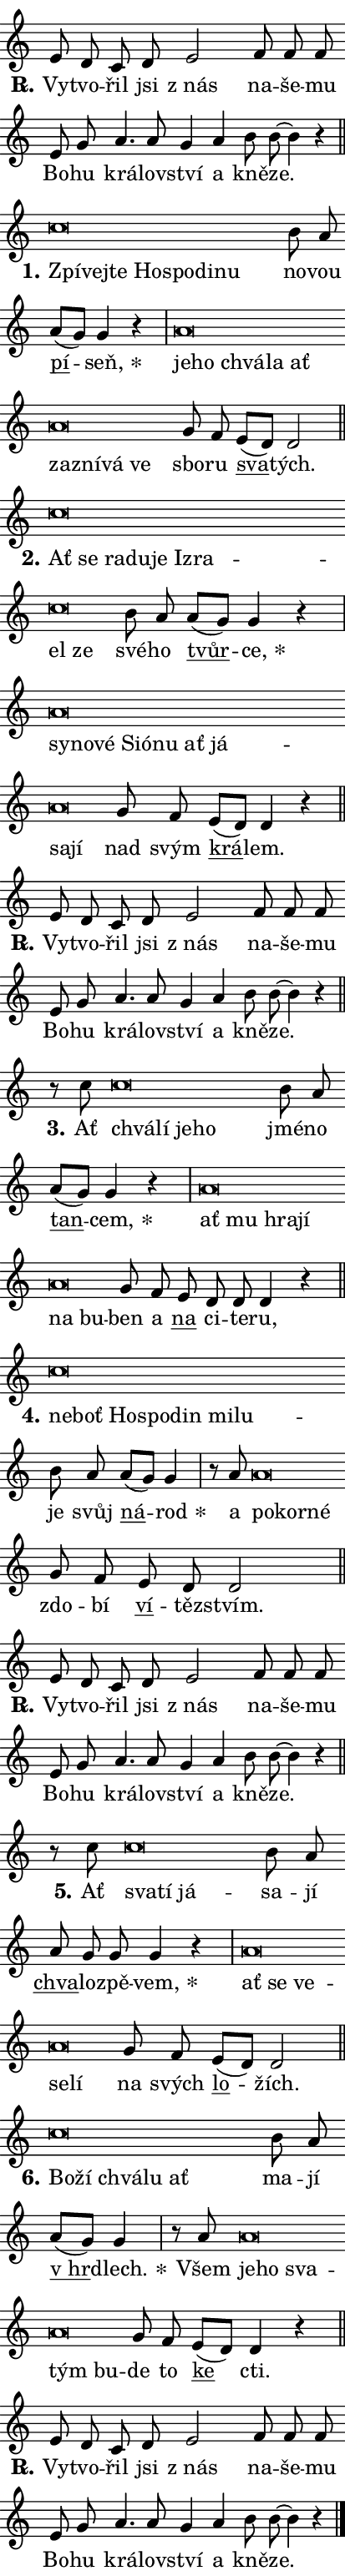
\version "2.22.1"
\header { tagline = "" }
\paper {
  indent = 0\cm
  top-margin = 0\cm
  right-margin = 0\cm
  bottom-margin = 0\cm
  left-margin = 0\cm
  paper-width = 7\cm
  page-breaking = #ly:one-page-breaking
  system-system-spacing.basic-distance = #11
  score-system-spacing.basic-distance = #11
  ragged-last = ##f
}


%% Author: Thomas Morley
%% https://lists.gnu.org/archive/html/lilypond-user/2020-05/msg00002.html
#(define (line-position grob)
"Returns position of @var[grob} in current system:
   @code{'start}, if at first time-step
   @code{'end}, if at last time-step
   @code{'middle} otherwise
"
  (let* ((col (ly:item-get-column grob))
         (ln (ly:grob-object col 'left-neighbor))
         (rn (ly:grob-object col 'right-neighbor))
         (col-to-check-left (if (ly:grob? ln) ln col))
         (col-to-check-right (if (ly:grob? rn) rn col))
         (break-dir-left
           (and
             (ly:grob-property col-to-check-left 'non-musical #f)
             (ly:item-break-dir col-to-check-left)))
         (break-dir-right
           (and
             (ly:grob-property col-to-check-right 'non-musical #f)
             (ly:item-break-dir col-to-check-right))))
        (cond ((eqv? 1 break-dir-left) 'start)
              ((eqv? -1 break-dir-right) 'end)
              (else 'middle))))

#(define (tranparent-at-line-position vctor)
  (lambda (grob)
  "Relying on @code{line-position} select the relevant enry from @var{vctor}.
Used to determine transparency,"
    (case (line-position grob)
      ((end) (not (vector-ref vctor 0)))
      ((middle) (not (vector-ref vctor 1)))
      ((start) (not (vector-ref vctor 2))))))

noteHeadBreakVisibility =
#(define-music-function (break-visibility)(vector?)
"Makes @code{NoteHead}s transparent relying on @var{break-visibility}"
#{
  \override NoteHead.transparent =
    #(tranparent-at-line-position break-visibility)
#})

#(define delete-ledgers-for-transparent-note-heads
  (lambda (grob)
    "Reads whether a @code{NoteHead} is transparent.
If so this @code{NoteHead} is removed from @code{'note-heads} from
@var{grob}, which is supposed to be @code{LedgerLineSpanner}.
As a result ledgers are not printed for this @code{NoteHead}"
    (let* ((nhds-array (ly:grob-object grob 'note-heads))
           (nhds-list
             (if (ly:grob-array? nhds-array)
                 (ly:grob-array->list nhds-array)
                 '()))
           ;; Relies on the transparent-property being done before
           ;; Staff.LedgerLineSpanner.after-line-breaking is executed.
           ;; This is fragile ...
           (to-keep
             (remove
               (lambda (nhd)
                 (ly:grob-property nhd 'transparent #f))
               nhds-list)))
      ;; TODO find a better method to iterate over grob-arrays, similiar
      ;; to filter/remove etc for lists
      ;; For now rebuilt from scratch
      (set! (ly:grob-object grob 'note-heads)  '())
      (for-each
        (lambda (nhd)
          (ly:pointer-group-interface::add-grob grob 'note-heads nhd))
        to-keep))))

hideNotes = {
  \noteHeadBreakVisibility #begin-of-line-visible
}
unHideNotes = {
  \noteHeadBreakVisibility #all-visible
}

% work-around for resetting accidentals
% https://lilypond.org/doc/v2.23/Documentation/notation/displaying-rhythms#unmetered-music
cadenzaMeasure = {
  \cadenzaOff
  \partial 1024 s1024
  \cadenzaOn
}

#(define-markup-command (accent layout props text) (markup?)
  "Underline accented syllable"
  (interpret-markup layout props
    #{\markup \override #'(offset . 4.3) \underline { #text }#}))

responsum = \markup \concat {
  "R" \hspace #-1.05 \path #0.1 #'((moveto 0 0.07) (lineto 0.9 0.8)) \hspace #0.05 "."
}

\layout {
    \context {
        \Staff
        \remove "Time_signature_engraver"
        \override LedgerLineSpanner.after-line-breaking = #delete-ledgers-for-transparent-note-heads
    }
    \context {
        \Voice {
            \override NoteHead.output-attributes = #'((class . "notehead"))
            \override Hairpin.height = #0.55
        }
    }
    \context {
        \Lyrics {
            \override StanzaNumber.output-attributes = #'((class . "stanzanumber"))
            \override LyricSpace.minimum-distance = #0.9
            \override LyricText.font-name = #"TeX Gyre Schola"
            \override LyricText.font-size = 1
            \override StanzaNumber.font-name = #"TeX Gyre Schola Bold"
            \override StanzaNumber.font-size = 1
        }
    }
}

% magnetic-lyrics.ily
%
%   written by
%     Jean Abou Samra <jean@abou-samra.fr>
%     Werner Lemberg <wl@gnu.org>
%
%   adapted by
%     Jiri Hon <jiri.hon@gmail.com>
%
% Version 2022-Apr-15

% https://www.mail-archive.com/lilypond-user@gnu.org/msg149350.html

#(define (Left_hyphen_pointer_engraver context)
   "Collect syllable-hyphen-syllable occurrences in lyrics and store
them in properties.  This engraver only looks to the left.  For
example, if the lyrics input is @code{foo -- bar}, it does the
following.

@itemize @bullet
@item
Set the @code{text} property of the @code{LyricHyphen} grob between
@q{foo} and @q{bar} to @code{foo}.

@item
Set the @code{left-hyphen} property of the @code{LyricText} grob with
text @q{foo} to the @code{LyricHyphen} grob between @q{foo} and
@q{bar}.
@end itemize

Use this auxiliary engraver in combination with the
@code{lyric-@/text::@/apply-@/magnetic-@/offset!} hook."
   (let ((hyphen #f)
         (text #f))
     (make-engraver
      (acknowledgers
       ((lyric-syllable-interface engraver grob source-engraver)
        (set! text grob)))
      (end-acknowledgers
       ((lyric-hyphen-interface engraver grob source-engraver)
        ;(when (not (grob::has-interface grob 'lyric-space-interface))
          (set! hyphen grob)));)
      ((stop-translation-timestep engraver)
       (when (and text hyphen)
         (ly:grob-set-object! text 'left-hyphen hyphen))
       (set! text #f)
       (set! hyphen #f)))))

#(define (lyric-text::apply-magnetic-offset! grob)
   "If the space between two syllables is less than the value in
property @code{LyricText@/.details@/.squash-threshold}, move the right
syllable to the left so that it gets concatenated with the left
syllable.

Use this function as a hook for
@code{LyricText@/.after-@/line-@/breaking} if the
@code{Left_@/hyphen_@/pointer_@/engraver} is active."
   (let ((hyphen (ly:grob-object grob 'left-hyphen #f)))
     (when hyphen
       (let ((left-text (ly:spanner-bound hyphen LEFT)))
         (when (grob::has-interface left-text 'lyric-syllable-interface)
           (let* ((common (ly:grob-common-refpoint grob left-text X))
                  (this-x-ext (ly:grob-extent grob common X))
                  (left-x-ext
                   (begin
                     ;; Trigger magnetism for left-text.
                     (ly:grob-property left-text 'after-line-breaking)
                     (ly:grob-extent left-text common X)))
                  ;; `delta` is the gap width between two syllables.
                  (delta (- (interval-start this-x-ext)
                            (interval-end left-x-ext)))
                  (details (ly:grob-property grob 'details))
                  (threshold (assoc-get 'squash-threshold details 0.2)))
             (when (< delta threshold)
               (let* (;; We have to manipulate the input text so that
                      ;; ligatures crossing syllable boundaries are not
                      ;; disabled.  For languages based on the Latin
                      ;; script this is essentially a beautification.
                      ;; However, for non-Western scripts it can be a
                      ;; necessity.
                      (lt (ly:grob-property left-text 'text))
                      (rt (ly:grob-property grob 'text))
                      (is-space (grob::has-interface hyphen 'lyric-space-interface))
                      (space (if is-space " " ""))
                      (space-markup (grob-interpret-markup grob " "))
                      (space-size (interval-length (ly:stencil-extent space-markup X)))
                      (extra-delta (if is-space space-size 0))
                      ;; Append new syllable.
                      (ltrt-space (if (and (string? lt) (string? rt))
                                (string-append lt space rt)
                                (make-concat-markup (list lt space rt))))
                      ;; Right-align `ltrt` to the right side.
                      (ltrt-space-markup (grob-interpret-markup
                               grob
                               (make-translate-markup
                                (cons (interval-length this-x-ext) 0)
                                (make-right-align-markup ltrt-space)))))
                 (begin
                   ;; Don't print `left-text`.
                   (ly:grob-set-property! left-text 'stencil #f)
                   ;; Set text and stencil (which holds all collected
                   ;; syllables so far) and shift it to the left.
                   (ly:grob-set-property! grob 'text ltrt-space)
                   (ly:grob-set-property! grob 'stencil ltrt-space-markup)
                   (ly:grob-translate-axis! grob (- (- delta extra-delta)) X))))))))))


#(define (lyric-hyphen::displace-bounds-first grob)
   ;; Make very sure this callback isn't triggered too early.
   (let ((left (ly:spanner-bound grob LEFT))
         (right (ly:spanner-bound grob RIGHT)))
     (ly:grob-property left 'after-line-breaking)
     (ly:grob-property right 'after-line-breaking)
     (ly:lyric-hyphen::print grob)))

squashThreshold = #0.4

\layout {
  \context {
    \Lyrics
    \consists #Left_hyphen_pointer_engraver
    \override LyricText.after-line-breaking =
      #lyric-text::apply-magnetic-offset!
    \override LyricHyphen.stencil = #lyric-hyphen::displace-bounds-first
    \override LyricText.details.squash-threshold = \squashThreshold
    \override LyricHyphen.minimum-distance = 0
    \override LyricHyphen.minimum-length = \squashThreshold
  }
}

squash = \override LyricText.details.squash-threshold = 9999
unSquash = \override LyricText.details.squash-threshold = \squashThreshold

left = \override LyricText.self-alignment-X = #LEFT
unLeft = \revert LyricText.self-alignment-X

starOffset = #(lambda (grob) 
                (let ((x_offset (ly:self-alignment-interface::aligned-on-x-parent grob)))
                  (if (= x_offset 0) 0 (+ x_offset 1.2))))

star = #(define-music-function (syllable)(string?)
"Append star separator at the end of a syllable"
#{
  \once \override LyricText.X-offset = #starOffset
  \lyricmode { \markup {
    #syllable
    \override #'((font-name . "TeX Gyre Schola Bold")) \hspace #0.2 \lower #0.65 \larger "*"
  } }
#})

starAccent = #(define-music-function (syllable)(string?)
"Append star separator at the end of a syllable and make accent"
#{
  \once \override LyricText.X-offset = #starOffset
  \lyricmode { \markup {
    \accent #syllable
    \override #'((font-name . "TeX Gyre Schola Bold")) \hspace #0.2 \lower #0.65 \larger "*"
  } }
#})

breath = #(define-music-function (syllable)(string?)
"Append breathing indicator at the end of a syllable"
#{
  \lyricmode { \markup { #syllable "+" } }
#})

optionalBreath = #(define-music-function (syllable)(string?)
"Append optional breathing indicator at the end of a syllable"
#{
  \lyricmode { \markup { #syllable "(+)" } }
#})


\score {
    <<
        \new Voice = "melody" { \cadenzaOn \key c \major \relative { e'8 d c d e2 \bar "" f8 f f \bar "" e g \bar "" a4. a8 g4 \bar "" a b8 b~ b4 r \cadenzaMeasure \bar "||" \break }
\relative { c''\breve*1/16 \hideNotes \breve*1/16 \bar "" \breve*1/16 \bar "" \breve*1/16 \bar "" \breve*1/16 \bar "" \breve*1/16 \breve*1/16 \bar "" \unHideNotes b8 a \bar "" a[( g)] g4 r \cadenzaMeasure \bar "|" a\breve*1/16 \hideNotes \breve*1/16 \bar "" \breve*1/16 \bar "" \breve*1/16 \bar "" \breve*1/16 \bar "" \breve*1/16 \bar "" \breve*1/16 \bar "" \breve*1/16 \breve*1/16 \bar "" \unHideNotes g8 f \bar "" e[( d)] d2 \cadenzaMeasure \bar "||" \break }
\relative { c''\breve*1/16 \hideNotes \breve*1/16 \bar "" \breve*1/16 \bar "" \breve*1/16 \bar "" \breve*1/16 \bar "" \breve*1/16 \bar "" \breve*1/16 \bar "" \breve*1/16 \breve*1/16 \bar "" \unHideNotes b8 a \bar "" a[( g)] g4 r \cadenzaMeasure \bar "|" a\breve*1/16 \hideNotes \breve*1/16 \bar "" \breve*1/16 \bar "" \breve*1/16 \bar "" \breve*1/16 \bar "" \breve*1/16 \bar "" \breve*1/16 \bar "" \breve*1/16 \bar "" \breve*1/16 \breve*1/16 \bar "" \unHideNotes g8 f \bar "" e[( d)] d4 r \cadenzaMeasure \bar "||" \break }
\relative { e'8 d c d e2 \bar "" f8 f f \bar "" e g \bar "" a4. a8 g4 \bar "" a b8 b~ b4 r \cadenzaMeasure \bar "||" \break }
\relative { r8 c''8 c\breve*1/16 \hideNotes \breve*1/16 \bar "" \breve*1/16 \breve*1/16 \bar "" \unHideNotes b8 a \bar "" a[( g)] g4 r \cadenzaMeasure \bar "|" a\breve*1/16 \hideNotes \breve*1/16 \bar "" \breve*1/16 \bar "" \breve*1/16 \bar "" \breve*1/16 \breve*1/16 \bar "" \unHideNotes g8 f \bar "" e d d d4 r \cadenzaMeasure \bar "||" \break }
\relative { c''\breve*1/16 \hideNotes \breve*1/16 \bar "" \breve*1/16 \bar "" \breve*1/16 \bar "" \breve*1/16 \bar "" \breve*1/16 \breve*1/16 \bar "" \unHideNotes b8 a \bar "" a[( g)] g4 \cadenzaMeasure \bar "|" r8 a8 a\breve*1/16 \hideNotes \breve*1/16 \breve*1/16 \bar "" \unHideNotes g8 f \bar "" e d d2 \cadenzaMeasure \bar "||" \break }
\relative { e'8 d c d e2 \bar "" f8 f f \bar "" e g \bar "" a4. a8 g4 \bar "" a b8 b~ b4 r \cadenzaMeasure \bar "||" \break }
\relative { r8 c''8 c\breve*1/16 \hideNotes \breve*1/16 \breve*1/16 \bar "" \unHideNotes b8 a \bar "" a g g g4 r \cadenzaMeasure \bar "|" a\breve*1/16 \hideNotes \breve*1/16 \bar "" \breve*1/16 \bar "" \breve*1/16 \breve*1/16 \bar "" \unHideNotes g8 f \bar "" e[( d)] d2 \cadenzaMeasure \bar "||" \break }
\relative { c''\breve*1/16 \hideNotes \breve*1/16 \bar "" \breve*1/16 \bar "" \breve*1/16 \breve*1/16 \bar "" \unHideNotes b8 a \bar "" a[( g)] g4 \cadenzaMeasure \bar "|" r8 a8 a\breve*1/16 \hideNotes \breve*1/16 \bar "" \breve*1/16 \bar "" \breve*1/16 \breve*1/16 \bar "" \unHideNotes g8 f \bar "" e[( d)] d4 r \cadenzaMeasure \bar "||" \break }
\relative { e'8 d c d e2 \bar "" f8 f f \bar "" e g \bar "" a4. a8 g4 \bar "" a b8 b~ b4 r \cadenzaMeasure \bar "||" \break } \bar "|." }
        \new Lyrics \lyricsto "melody" { \lyricmode { \set stanza = \responsum
Vy -- tvo -- řil jsi "z nás" na -- še -- mu Bo -- hu krá -- lov -- ství a kně -- ze.
\set stanza = "1."
\left Zpí -- \squash vej -- te Ho -- spo -- di -- nu \unLeft \unSquash no -- vou \markup \accent pí -- \star seň, \left je -- \squash ho chvá -- la ať za -- zní -- vá ve \unLeft \unSquash sbo -- ru \markup \accent sva -- tých.
\set stanza = "2."
\left Ať \squash se ra -- du -- je Iz -- ra -- el ze \unLeft \unSquash své -- ho \markup \accent tvůr -- \star ce, \left sy -- \squash no -- vé Si -- ó -- nu ať já -- sa -- jí \unLeft \unSquash nad svým \markup \accent krá -- lem.
\set stanza = \responsum
Vy -- tvo -- řil jsi "z nás" na -- še -- mu Bo -- hu krá -- lov -- ství a kně -- ze.
\set stanza = "3."
Ať \left chvá -- \squash lí je -- ho \unLeft \unSquash jmé -- no \markup \accent tan -- \star cem, \left ať \squash mu hra -- jí na bu -- \unLeft \unSquash ben a \markup \accent na ci -- te -- ru,
\set stanza = "4."
\left ne -- \squash boť Ho -- spo -- din mi -- lu -- \unLeft \unSquash je svůj \markup \accent ná -- \star rod a \left po -- \squash kor -- né \unLeft \unSquash zdo -- bí \markup \accent ví -- těz -- stvím.
\set stanza = \responsum
Vy -- tvo -- řil jsi "z nás" na -- še -- mu Bo -- hu krá -- lov -- ství a kně -- ze.
\set stanza = "5."
Ať \left sva -- \squash tí já -- \unLeft \unSquash sa -- jí \markup \accent chva -- lo -- zpě -- \star vem, \left ať \squash se ve -- se -- lí \unLeft \unSquash na svých \markup \accent lo -- žích.
\set stanza = "6."
\left Bo -- \squash ží chvá -- lu ať \unLeft \unSquash ma -- jí \markup \accent "v hr" -- \star dlech. Všem \left je -- \squash ho sva -- tým bu -- \unLeft \unSquash de to \markup \accent ke cti.
\set stanza = \responsum
Vy -- tvo -- řil jsi "z nás" na -- še -- mu Bo -- hu krá -- lov -- ství a kně -- ze. } }
    >>
    \layout {}
}
